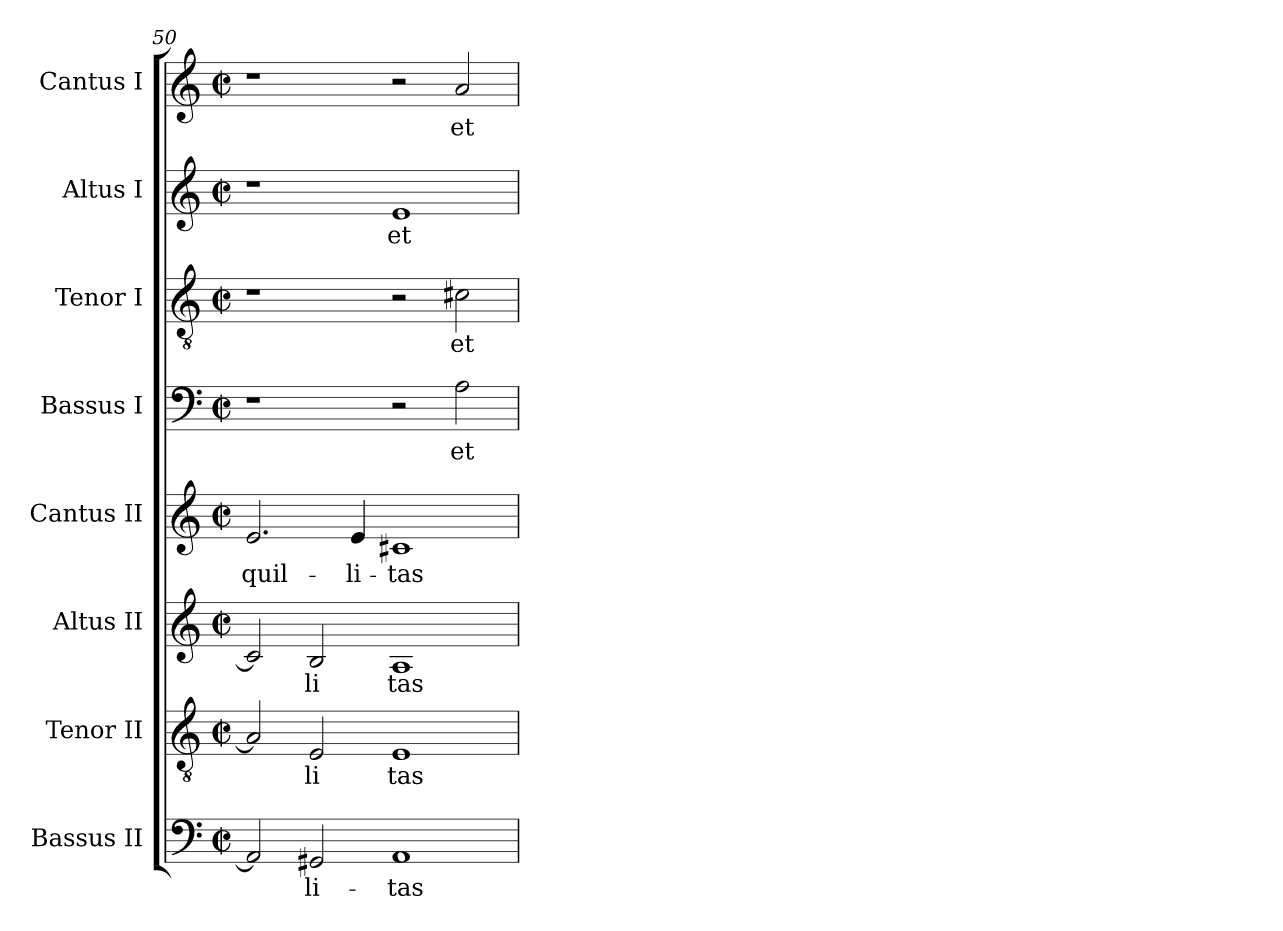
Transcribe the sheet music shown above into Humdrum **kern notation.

**kern	**text	**kern	**text	**kern	**text	**kern	**text	**kern	**text	**kern	**text	**kern	**text	**kern	**text
*part8	*part8	*part7	*part7	*part6	*part6	*part5	*part5	*part4	*part4	*part3	*part3	*part2	*part2	*part1	*part1
*staff8	*staff8	*staff7	*staff7	*staff6	*staff6	*staff5	*staff5	*staff4	*staff4	*staff3	*staff3	*staff2	*staff2	*staff1	*staff1
*I"Bassus II	*	*I"Tenor II	*	*I"Altus II	*	*I"Cantus II	*	*I"Bassus I	*	*I"Tenor I	*	*I"Altus I	*	*I"Cantus I	*
*clefF4	*	*clefGv2	*	*clefG2	*	*clefG2	*	*clefF4	*	*clefGv2	*	*clefG2	*	*clefG2	*
*M2/2	*	*M2/2	*	*M2/2	*	*M2/2	*	*M2/2	*	*M2/2	*	*M2/2	*	*M2/2	*
*met(c|)	*	*met(c|)	*	*met(c|)	*	*met(c|)	*	*met(c|)	*	*met(c|)	*	*met(c|)	*	*met(c|)	*
=50	=50	=50	=50	=50	=50	=50	=50	=50	=50	=50	=50	=50	=50	=50	=50
!	!	!	!	!	!	!	!LO:LY:b:cj	!	!	!	!	!	!	!	!
2AA/]	.	2A/]	.	2c/]	.	2.e/	-quil-	1r	.	1r	.	1r	.	1r	.
!	!LO:LY:b:cj	!	!LO:LY:b:cj	!	!LO:LY:b:cj	!	!	!	!	!	!	!	!	!	!
2GG#X/	-li-	2E/	li	2B/	li	.	.	.	.	.	.	.	.	.	.
!	!	!	!	!	!	!	!LO:LY:b:cj	!	!	!	!	!	!	!	!
.	.	.	.	.	.	4e/	-li-	.	.	.	.	.	.	.	.
!	!LO:LY:b:cj	!	!LO:LY:b:cj	!	!LO:LY:b:cj	!	!LO:LY:b:cj	!	!	!	!	!	!LO:LY:b:cj	!	!
1AA	-tas	1E	tas	1A	tas	1c#X	-tas	2r	.	2r	.	1e	et	2r	.
!	!	!	!	!	!	!	!	!	!LO:LY:b:cj	!	!LO:LY:b:cj	!	!	!	!LO:LY:b:cj
.	.	.	.	.	.	.	.	2A\	et	2c#X\	et	.	.	2a/	et
=	=	=	=	=	=	=	=	=	=	=	=	=	=	=	=
*-	*-	*-	*-	*-	*-	*-	*-	*-	*-	*-	*-	*-	*-	*-	*-
